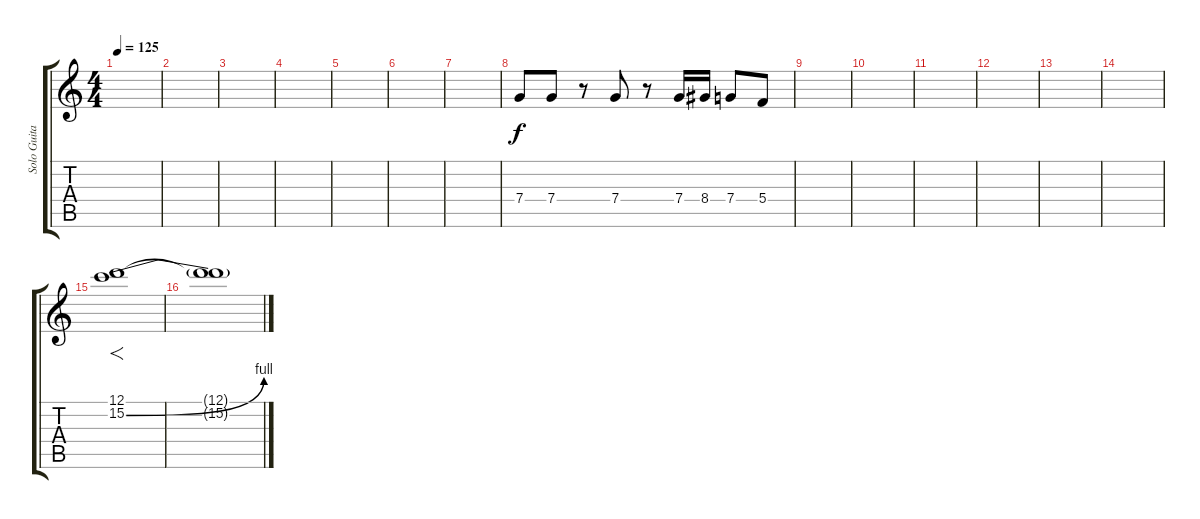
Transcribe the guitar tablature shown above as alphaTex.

\track ("Solo Guitar" "Solo Guita") {instrument distortionguitar}
\staff {score tabs}
\tuning (D4 A3 F3 C3 G2 C2) {hide}
\ts (4 4)
\tempo 125
\clef g2
\ks c
|
|
|
|
|
|
|
7.4.8 7.4.8 r.8 7.4.8 r.8 7.4.16 8.4.16 7.4.8 5.4.8 |
|
|
|
|
|
|
(12.1 15.2{be (bend 0 0 60 4)}).1{f} |
(12.1{t} 15.2{t}).1
